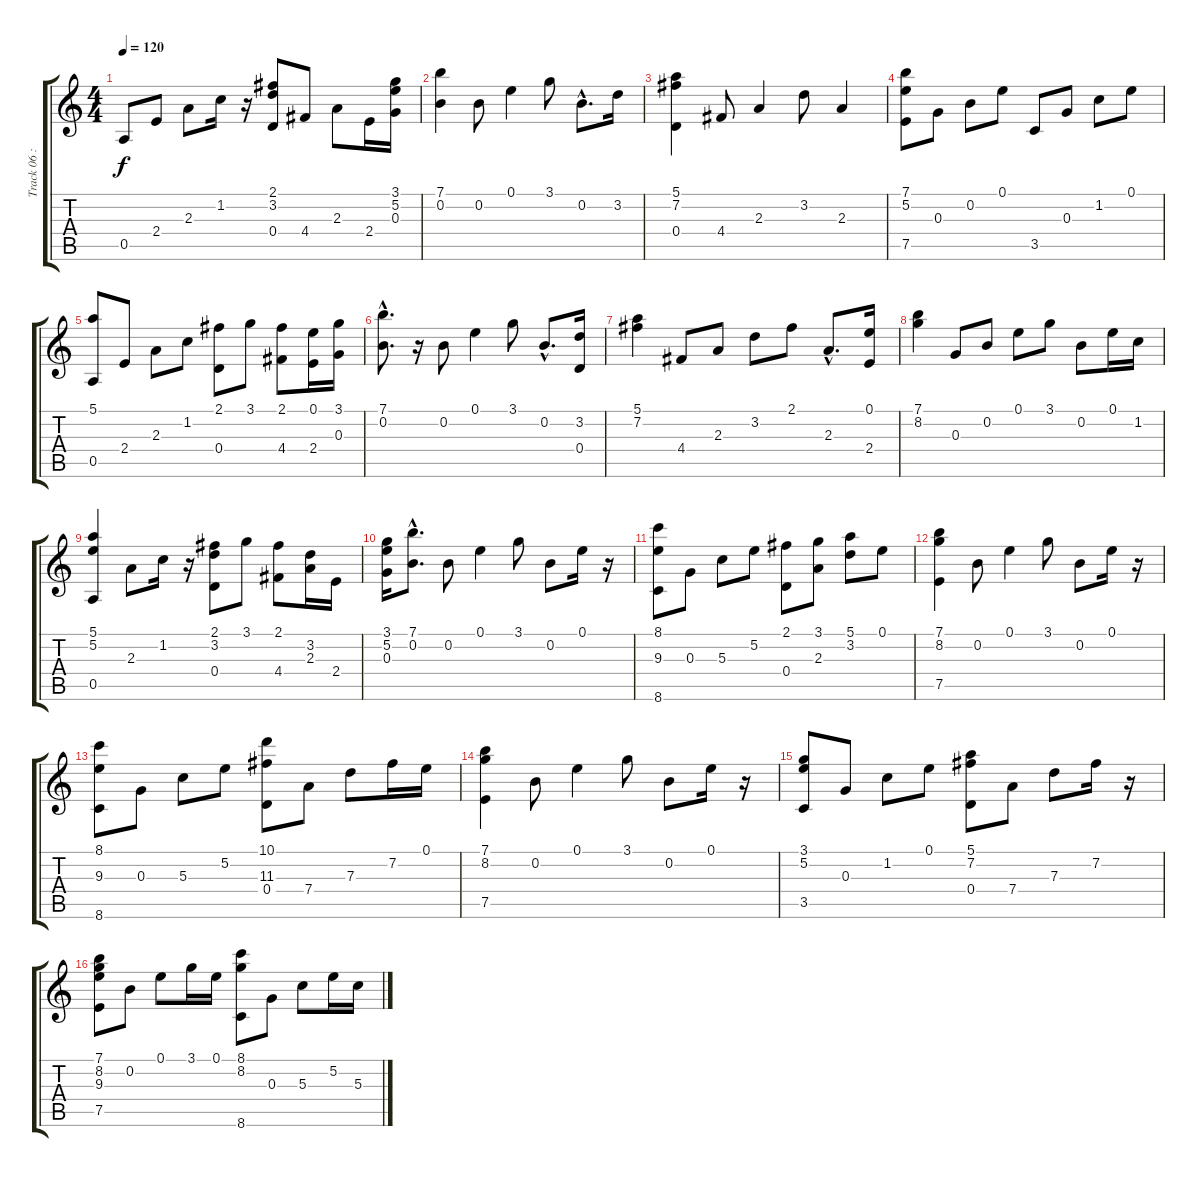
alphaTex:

\track ("Track 06 : unspecified" "Track 06 :") {instrument acousticguitarnylon}
\staff {score tabs}
\tuning (E4 B3 G3 D3 A2 E2) {hide}
\ts (4 4)
\tempo 120
\clef g2
\ks c
0.5.8{dy f} 2.4.8 2.3.8 1.2.16 r.16 (2.1 3.2 0.4).8 4.4.8 2.3.8 2.4.16 (3.1 5.2 0.3).16 |
(7.1 0.2).4 0.2.8 0.1.4 3.1.8 0.2{hac}.8{d} 3.2.16 |
(5.1 7.2 0.4).4 4.4.8 2.3.4 3.2.8 2.3.4 |
(7.1 5.2 7.5).8 0.3.8 0.2.8 0.1.8 3.5.8 0.3.8 1.2.8 0.1.8 |
(5.1 0.5).8 2.4.8 2.3.8 1.2.8 (2.1 0.4).8 3.1.8 (2.1 4.4).8 (0.1 2.4).16 (3.1 0.3).16 |
(7.1{hac} 0.2{hac}).8{d} r.16 0.2.8 0.1.4 3.1.8 0.2{hac}.8{d} (3.2 0.4).16 |
(5.1 7.2).4 4.4.8 2.3.8 3.2.8 2.1.8 2.3{hac}.8{d} (0.1 2.4).16 |
(7.1 8.2).4 0.3.8 0.2.8 0.1.8 3.1.8 0.2.8 0.1.16 1.2.16 |
(5.1 5.2 0.5).4 2.3.8 1.2.16 r.16 (2.1 3.2 0.4).8 3.1.8 (2.1 4.4).8 (3.2 2.3).16 2.4.16 |
(3.1 5.2 0.3).16 (7.1{hac} 0.2{hac}).8{d} 0.2.8 0.1.4 3.1.8 0.2.8 0.1.16 r.16 |
(8.1 9.3 8.6).8 0.3.8 5.3.8 5.2.8 (2.1 0.4).8 (3.1 2.3).8 (5.1 3.2).8 0.1.8 |
(7.1 8.2 7.5).4 0.2.8 0.1.4 3.1.8 0.2.8 0.1.16 r.16 |
(8.1 9.3 8.6).8 0.3.8 5.3.8 5.2.8 (10.1 11.3 0.4).8 7.4.8 7.3.8 7.2.16 0.1.16 |
(7.1 8.2 7.5).4 0.2.8 0.1.4 3.1.8 0.2.8 0.1.16 r.16 |
(3.1 5.2 3.5).8 0.3.8 1.2.8 0.1.8 (5.1 7.2 0.4).8 7.4.8 7.3.8 7.2.16 r.16 |
(7.1 8.2 9.3 7.5).8 0.2.8 0.1.8 3.1.16 0.1.16 (8.1 8.2 8.6).8 0.3.8 5.3.8 5.2.16 5.3.16
